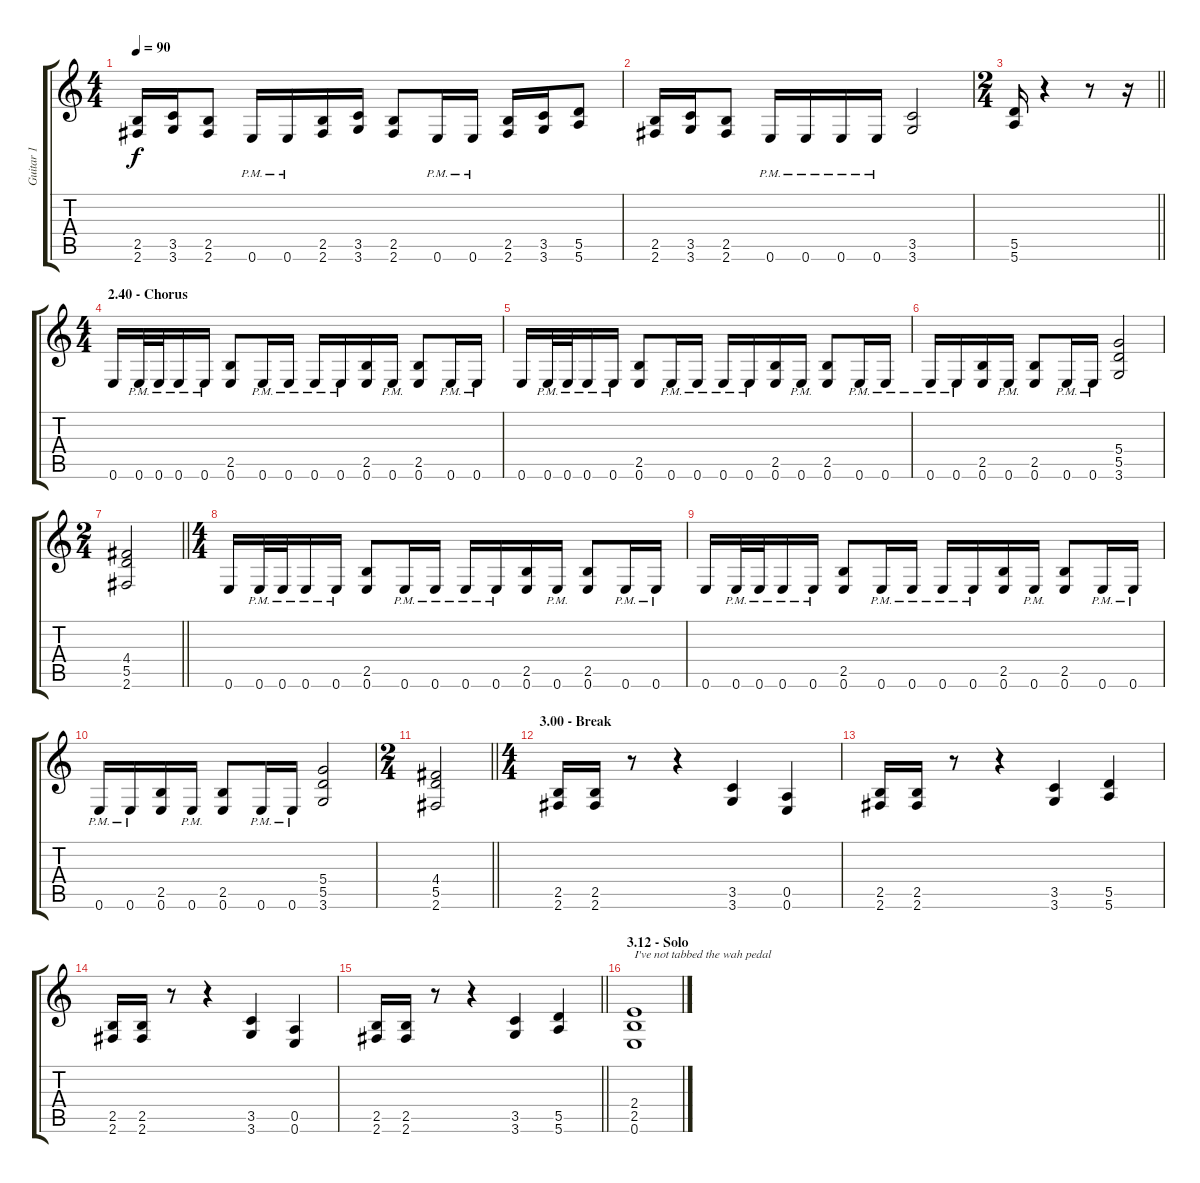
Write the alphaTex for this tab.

\track ("Guitar 1" "Guitar 1") {instrument distortionguitar}
\staff {score tabs}
\tuning (E4 B3 G3 D3 A2 E2) {hide}
\ts (4 4)
\tempo 90
\clef g2
\ks c
(2.5 2.6).16{dy f} (3.5 3.6).16 (2.5 2.6).8 0.6{pm}.16 0.6{pm}.16 (2.5 2.6).16 (3.5 3.6).16 (2.5 2.6).8 0.6{pm}.16 0.6{pm}.16 (2.5 2.6).16 (3.5 3.6).16 (5.5 5.6).8 |
(2.5 2.6).16 (3.5 3.6).16 (2.5 2.6).8 0.6{pm}.16 0.6{pm}.16 0.6{pm}.16 0.6{pm}.16 (3.5 3.6).2 |
\ts (2 4)
\barLineRight lightlight
(5.5 5.6).16 r.4 r.8 r.16 |
\ts (4 4)
\section ("" "2.40 - Chorus")
0.6.16 0.6{pm}.32 0.6{pm}.32 0.6{pm}.16 0.6{pm}.16 (2.5 0.6).8 0.6{pm}.16 0.6{pm}.16 0.6{pm}.16 0.6{pm}.16 (2.5 0.6).16 0.6{pm}.16 (2.5 0.6).8 0.6{pm}.16 0.6{pm}.16 |
0.6.16 0.6{pm}.32 0.6{pm}.32 0.6{pm}.16 0.6{pm}.16 (2.5 0.6).8 0.6{pm}.16 0.6{pm}.16 0.6{pm}.16 0.6{pm}.16 (2.5 0.6).16 0.6{pm}.16 (2.5 0.6).8 0.6{pm}.16 0.6{pm}.16 |
0.6{pm}.16 0.6{pm}.16 (2.5 0.6).16 0.6{pm}.16 (2.5 0.6).8 0.6{pm}.16 0.6{pm}.16 (5.4 5.5 3.6).2 |
\ts (2 4)
\barLineRight lightlight
(4.4 5.5 2.6).2 |
\ts (4 4)
0.6.16 0.6{pm}.32 0.6{pm}.32 0.6{pm}.16 0.6{pm}.16 (2.5 0.6).8 0.6{pm}.16 0.6{pm}.16 0.6{pm}.16 0.6{pm}.16 (2.5 0.6).16 0.6{pm}.16 (2.5 0.6).8 0.6{pm}.16 0.6{pm}.16 |
0.6.16 0.6{pm}.32 0.6{pm}.32 0.6{pm}.16 0.6{pm}.16 (2.5 0.6).8 0.6{pm}.16 0.6{pm}.16 0.6{pm}.16 0.6{pm}.16 (2.5 0.6).16 0.6{pm}.16 (2.5 0.6).8 0.6{pm}.16 0.6{pm}.16 |
0.6{pm}.16 0.6{pm}.16 (2.5 0.6).16 0.6{pm}.16 (2.5 0.6).8 0.6{pm}.16 0.6{pm}.16 (5.4 5.5 3.6).2 |
\ts (2 4)
\barLineRight lightlight
(4.4 5.5 2.6).2 |
\ts (4 4)
\section ("" "3.00 - Break")
(2.5 2.6).16 (2.5 2.6).16 r.8 r.4 (3.5 3.6).4 (0.5 0.6).4 |
(2.5 2.6).16 (2.5 2.6).16 r.8 r.4 (3.5 3.6).4 (5.5 5.6).4 |
(2.5 2.6).16 (2.5 2.6).16 r.8 r.4 (3.5 3.6).4 (0.5 0.6).4 |
\barLineRight lightlight
(2.5 2.6).16 (2.5 2.6).16 r.8 r.4 (3.5 3.6).4 (5.5 5.6).4 |
\section ("" "3.12 - Solo")
(2.4 2.5 0.6).1{txt "I've not tabbed the wah pedal"}
